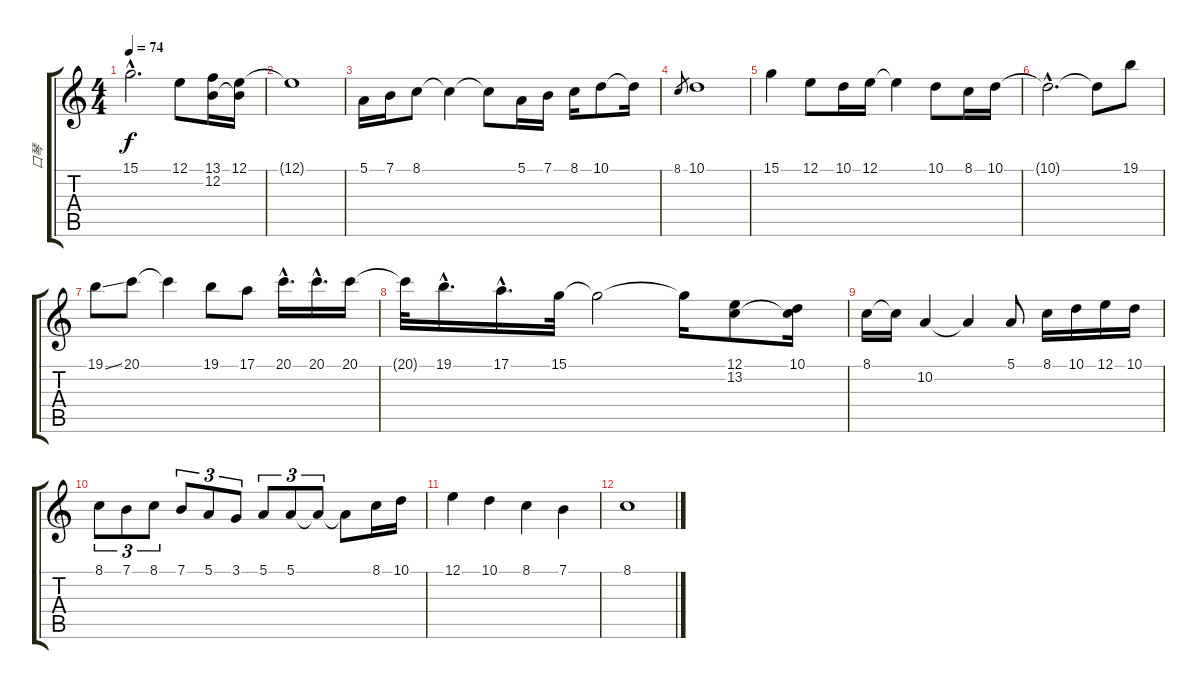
\track ("口琴" "口琴") {instrument harmonica}
\staff {score tabs}
\tuning (E4 B3 G3 D3 A2 E2) {hide}
\ts (4 4)
\tempo 74
\clef g2
\ks c
15.1{hac}.2{d dy f} 12.1.8 (13.1 12.2).16 (12.1 12.2{t}).16 |
12.1{t}.1 |
5.1.16 7.1.16 8.1.8 8.1{t}.4 8.1{t}.8 5.1.16 7.1.16 8.1.16 10.1.8 10.1{t}.16 |
8.1.8{gr} 10.1.1 |
15.1.4 12.1.8 10.1.16 12.1.16 12.1{t}.4 10.1.8 8.1.16 10.1.16 |
10.1{hac t}.2{d} 10.1{t}.8 19.1.8 |
19.1{ss}.8 20.1.8 20.1{t}.4 19.1.8 17.1.8 20.1{hac}.16{d} 20.1{hac}.16{d} 20.1.16 |
20.1{t}.32 19.1{hac}.16{d} 17.1{hac}.16{d} 15.1.32 15.1{t}.2 15.1{t}.16 (12.1 13.2).8 (10.1 13.2{t}).16 |
8.1.16 8.1{t}.16 10.2.4 10.2{t}.4 5.1.8 8.1.16 10.1.16 12.1.16 10.1.16 |
8.1.8{tu (3 2)} 7.1.8{tu (3 2)} 8.1.8{tu (3 2)} 7.1.8{tu (3 2)} 5.1.8{tu (3 2)} 3.1.8{tu (3 2)} 5.1.8{tu (3 2)} 5.1.8{tu (3 2)} 5.1{t}.8{tu (3 2)} 5.1{t}.8 8.1.16 10.1.16 |
12.1.4 10.1.4 8.1.4 7.1.4 |
8.1.1{volume 0}
